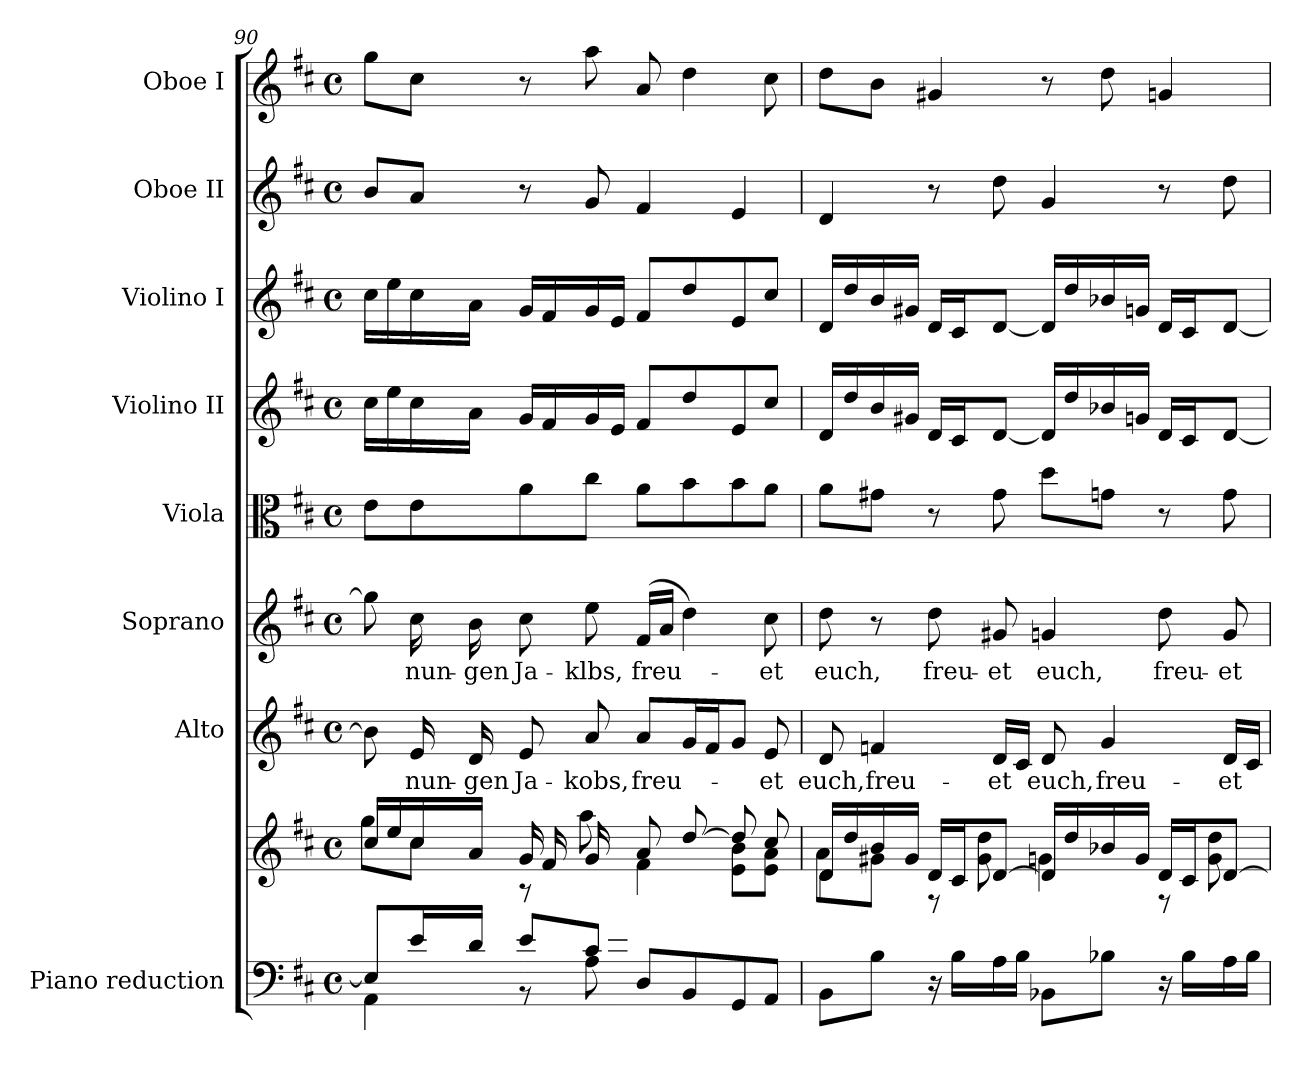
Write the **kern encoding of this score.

**kern	**kern	**kern	**text	**kern	**text	**kern	**kern	**kern	**kern	**kern
*part8	*part8	*part7	*part7	*part6	*part6	*part5	*part4	*part3	*part2	*part1
*staff9	*staff8	*staff7	*staff7	*staff6	*staff6	*staff5	*staff4	*staff3	*staff2	*staff1
*I"Piano reduction	*	*I"Alto	*	*I"Soprano	*	*I"Viola	*I"Violino II	*I"Violino I	*I"Oboe II	*I"Oboe I
*I'Pno	*	*	*	*	*	*I'Vla	*I'Vln	*I'Vln	*I'Ob	*I'Ob
*clefF4	*clefG2	*clefG2	*	*clefG2	*	*clefC3	*clefG2	*clefG2	*clefG2	*clefG2
*k[f#c#]	*k[f#c#]	*k[f#c#]	*	*k[f#c#]	*	*k[f#c#]	*k[f#c#]	*k[f#c#]	*k[f#c#]	*k[f#c#]
*M4/4	*M4/4	*M4/4	*	*M4/4	*	*M4/4	*M4/4	*M4/4	*M4/4	*M4/4
*met(c)	*met(c)	*met(c)	*	*met(c)	*	*met(c)	*met(c)	*met(c)	*met(c)	*met(c)
=90	=90	=90	=90	=90	=90	=90	=90	=90	=90	=90
*^	*^	*	*	*	*	*	*	*	*	*
*	*^	*	*	*	*	*	*	*	*	*	*	*
4..ryy	8E/L]	4AA\	16cc#/LL	8gg\L	8b\]	.	8gg\]	.	8e\L	16cc#\LL	16cc#\LL	8b/L	8gg\L
.	.	.	16ee/	.	.	.	.	.	.	16ee\	16ee\	.	.
!	!	!	!	!	!	!LO:LY:b	!	!LO:LY:b	!	!	!	!	!
.	16e/L	.	16cc#/	8cc#\J	16e/	-nun-	16cc#\	-nun-	8e\	16cc#\	16cc#\	8a/J	8cc#\J
!	!	!	!	!	!	!LO:LY:b	!	!LO:LY:b	!	!	!	!	!
.	16d/JJ	.	16a/JJ	.	16d/	-gen	16b\	-gen	.	16a\JJ	16a\JJ	.	.
!	!	!	!	!	!	!LO:LY:b	!	!LO:LY:b	!	!	!	!	!
.	8e/L	8r	16g/LL	8r	8e/	Ja-	8cc#\	Ja-	8a\	16g/LL	16g/LL	8r	8r
.	.	.	16f#/	.	.	.	.	.	.	16f#/	16f#/	.	.
!	!	!	!	!	!	!LO:LY:b	!	!LO:LY:b	!	!	!	!	!
.	8c#/J	8A\	16g/	8aa\	8a/	-kobs,	8ee\	-klbs,	8cc#\J	16g/	16g/	8g/	8aa\
16e/JJ	.	.	16ryy	.	.	.	.	.	.	16e/JJ	16e/JJ	.	.
!	!	!	!	!	!	!LO:LY:b	!	!LO:LY:b	!	!	!	!	!
2ryy	8D/L	2ryy	8a/L	4f#\	8a/L	freu-	(16f#/LL	freu-	8a\L	8f#/L	8f#/L	4f#/	8a/
.	.	.	.	.	.	.	16a/JJ	.	.	.	.	.	.
.	8BB/	.	[8dd/	.	16g/L	.	4dd\)	.	8b\	8dd/	8dd/	.	4dd\
.	.	.	.	.	16f#/J	.	.	.	.	.	.	.	.
.	8GG/	.	8dd/]	8e\ 8b\L	8g/J	.	.	.	8b\	8e/	8e/	4e/	.
!	!	!	!	!	!	!LO:LY:b	!	!LO:LY:b	!	!	!	!	!
.	8AA/J	.	8cc#/J	8e\ 8a\J	8e/	-et	8cc#\	-et	8a\J	8cc#/J	8cc#/J	.	8cc#\
*	*v	*v	*	*	*	*	*	*	*	*	*	*	*
=91	=91	=91	=91	=91	=91	=91	=91	=91	=91	=91	=91	=91
*	*	*	*^	*	*	*	*	*	*	*	*	*
!	!	!	!	!	!	!LO:LY:b	!	!LO:LY:b	!	!	!	!	!
*v	*v	*	*	*	*	*	*	*	*	*	*	*	*
8BB\L	16d/LL	4d\	8a\L	8d/	euch,	8dd\	euch,	8a\L	16d/LL	16d/LL	4d/	8dd\L
.	16dd/	.	.	.	.	.	.	.	16dd/	16dd/	.	.
!	!	!	!	!	!LO:LY:b	!	!	!	!	!	!	!
8B\J	16b/	.	8g#X\J	4fn/	freu-	8r	.	8g#X\J	16b/	16b/	.	8b\J
.	16g#/JJ	.	.	.	.	.	.	.	16g#X/JJ	16g#X/JJ	.	.
!	!	!	!	!	!	!	!LO:LY:b	!	!	!	!	!
16r	16d/LL	8r	4ryy	.	.	8dd\	freu-	8r	16d/LL	16d/LL	8r	4g#X/
16B\LL	16c#/J	.	.	.	.	.	.	.	16c#/J	16c#/J	.	.
!	!	!	!	!	!LO:LY:b	!	!LO:LY:b	!	!	!	!	!
16A\	[<8d/J	8g#\ 8dd\	.	16d/LL	-et	8g#X/	-et	8g#\	[8d/J	[8d/J	8dd\	.
16B\JJ	.	.	.	16c#/JJ	.	.	.	.	.	.	.	.
!	!	!	!	!	!LO:LY:b	!	!LO:LY:b	!	!	!	!	!
8BB-X\L	16d/LL]	4gn\	2ryy	8d/	euch,	4gn/	euch,	8dd\L	16d/LL]	16d/LL]	4g/	8r
.	16dd/	.	.	.	.	.	.	.	16dd/	16dd/	.	.
!	!	!	!	!	!LO:LY:b	!	!	!	!	!	!	!
8B-X\J	16b-X/	.	.	4g/	freu-	.	.	8gn\J	16b-X/	16b-X/	.	8dd\
.	16g/JJ	.	.	.	.	.	.	.	16gn/JJ	16gn/JJ	.	.
!	!	!	!	!	!	!	!LO:LY:b	!	!	!	!	!
16r	16d/LL	8r	.	.	.	8dd\	freu-	8r	16d/LL	16d/LL	8r	4gn/
16B-\LL	16c#/J	.	.	.	.	.	.	.	16c#/J	16c#/J	.	.
!	!	!	!	!	!LO:LY:b	!	!LO:LY:b	!	!	!	!	!
16A\	[<8d/J	8g\ 8dd\	.	16d/LL	-et	8g/	-et	8g\	[8d/J	[8d/J	8dd\	.
16B-\JJ	.	.	.	16c#/JJ	.	.	.	.	.	.	.	.
*	*v	*v	*v	*	*	*	*	*	*	*	*	*
=	=	=	=	=	=	=	=	=	=	=
*-	*-	*-	*-	*-	*-	*-	*-	*-	*-	*-
